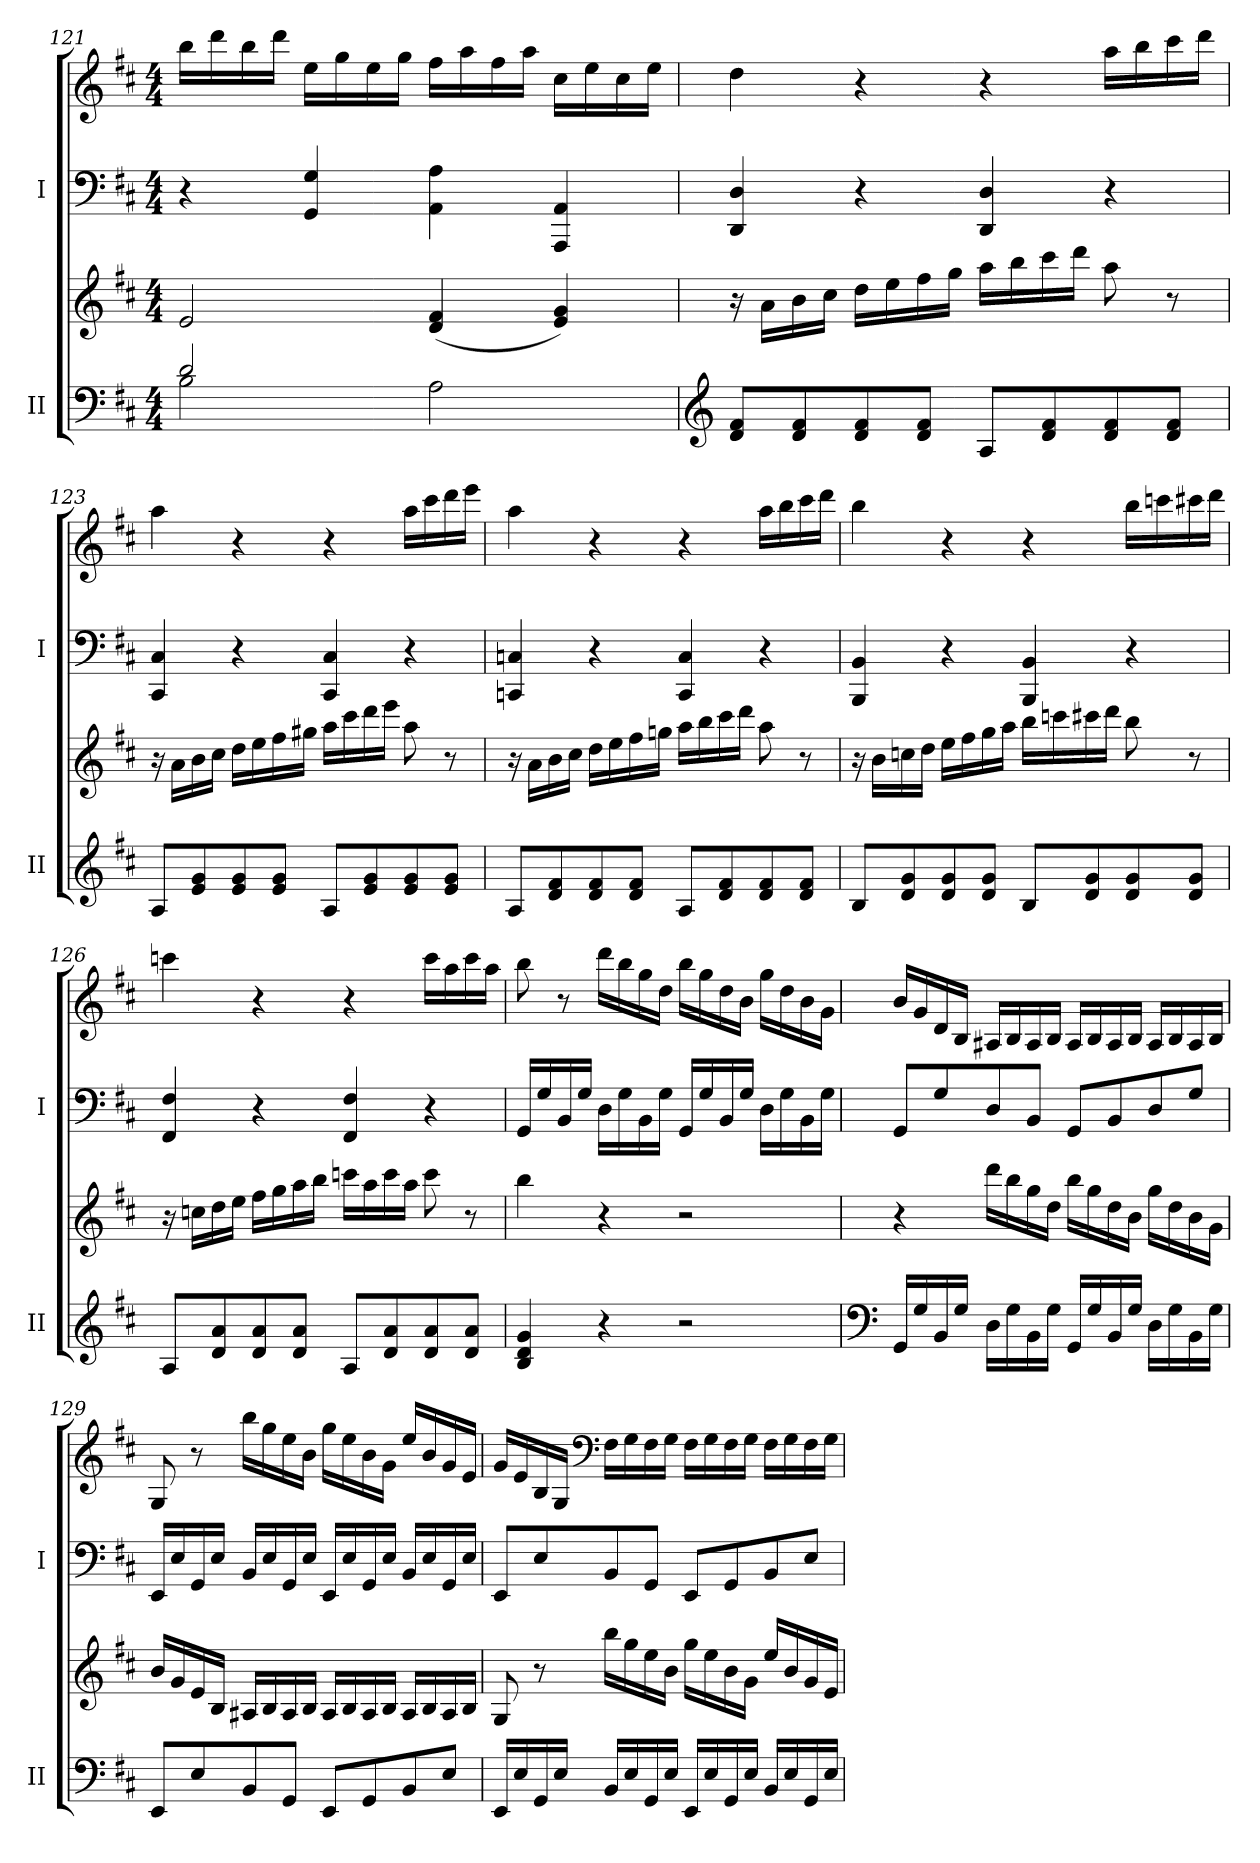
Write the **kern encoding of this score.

**kern	**kern	**kern	**kern
*part2	*part2	*part1	*part1
*staff4	*staff3	*staff2	*staff1
*I"II	*	*I"I	*
*I'II	*	*I'I	*
!!LO:LB:g=z
*clefF4	*clefG2	*clefF4	*clefG2
*k[f#c#]	*k[f#c#]	*k[f#c#]	*k[f#c#]
*M4/4	*M4/4	*M4/4	*M4/4
=121	=121	=121	=121
*^	*	*	*
2d/	2B\	2e/	4r	16bb\LL
.	.	.	.	16ddd\
.	.	.	.	16bb\
.	.	.	.	16ddd\JJ
.	.	.	4GG/ 4G/	16ee\LL
.	.	.	.	16gg\
.	.	.	.	16ee\
.	.	.	.	16gg\JJ
4ryy	2A\	(<4d/ 4f#/	4AA\ 4A\	16ff#\LL
.	.	.	.	16aa\
.	.	.	.	16ff#\
.	.	.	.	16aa\JJ
4ryy	.	4e/ 4g/)	4AAA/ 4AA/	16cc#\LL
.	.	.	.	16ee\
.	.	.	.	16cc#\
.	.	.	.	16ee\JJ
*v	*v	*	*	*
=122	=122	=122	=122
*clefG2	*	*	*
8d/ 8f#/L	16r	4DD/ 4D/	4dd\
.	16a\LL	.	.
8d/ 8f#/	16b\	.	.
.	16cc#\JJ	.	.
8d/ 8f#/	16dd\LL	4r	4r
.	16ee\	.	.
8d/ 8f#/J	16ff#\	.	.
.	16gg\JJ	.	.
8A/L	16aa\LL	4DD/ 4D/	4r
.	16bb\	.	.
8d/ 8f#/	16ccc#\	.	.
.	16ddd\JJ	.	.
8d/ 8f#/	8aa\	4r	16aa\LL
.	.	.	16bb\
8d/ 8f#/J	8r	.	16ccc#\
.	.	.	16ddd\JJ
!!LO:PB:g=z
=123	=123	=123	=123
8A/L	16r	4CC#/ 4C#/	4aa\
.	16a\LL	.	.
8e/ 8g/	16b\	.	.
.	16cc#\JJ	.	.
8e/ 8g/	16dd\LL	4r	4r
.	16ee\	.	.
8e/ 8g/J	16ff#\	.	.
.	16gg#X\JJ	.	.
8A/L	16aa\LL	4CC#/ 4C#/	4r
.	16ccc#\	.	.
8e/ 8g/	16ddd\	.	.
.	16eee\JJ	.	.
8e/ 8g/	8aa\	4r	16aa\LL
.	.	.	16ccc#\
8e/ 8g/J	8r	.	16ddd\
.	.	.	16eee\JJ
=124	=124	=124	=124
8A/L	16r	4CCn/ 4Cn/	4aa\
.	16a\LL	.	.
8d/ 8f#/	16b\	.	.
.	16cc#\JJ	.	.
8d/ 8f#/	16dd\LL	4r	4r
.	16ee\	.	.
8d/ 8f#/J	16ff#\	.	.
.	16ggn\JJ	.	.
8A/L	16aa\LL	4CC/ 4C/	4r
.	16bb\	.	.
8d/ 8f#/	16ccc#\	.	.
.	16ddd\JJ	.	.
8d/ 8f#/	8aa\	4r	16aa\LL
.	.	.	16bb\
8d/ 8f#/J	8r	.	16ccc#\
.	.	.	16ddd\JJ
!!LO:LB:g=z
=125	=125	=125	=125
8B/L	16r	4BBB/ 4BB/	4bb\
.	16b\LL	.	.
8d/ 8g/	16ccn\	.	.
.	16dd\JJ	.	.
8d/ 8g/	16ee\LL	4r	4r
.	16ff#\	.	.
8d/ 8g/J	16gg\	.	.
.	16aa\JJ	.	.
8B/L	16bb\LL	4BBB/ 4BB/	4r
.	16cccn\	.	.
8d/ 8g/	16ccc#X\	.	.
.	16ddd\JJ	.	.
8d/ 8g/	8bb\	4r	16bb\LL
.	.	.	16cccn\
8d/ 8g/J	8r	.	16ccc#X\
.	.	.	16ddd\JJ
=126	=126	=126	=126
8A/L	16r	4FF#/ 4F#/	4cccn\
.	16ccn\LL	.	.
8d/ 8a/	16dd\	.	.
.	16ee\JJ	.	.
8d/ 8a/	16ff#\LL	4r	4r
.	16gg\	.	.
8d/ 8a/J	16aa\	.	.
.	16bb\JJ	.	.
8A/L	16cccn\LL	4FF#/ 4F#/	4r
.	16aa\	.	.
8d/ 8a/	16ccc\	.	.
.	16aa\JJ	.	.
8d/ 8a/	8ccc\	4r	16ccc\LL
.	.	.	16aa\
8d/ 8a/J	8r	.	16ccc\
.	.	.	16aa\JJ
!!LO:LB:g=z
=127	=127	=127	=127
4B/ 4d/ 4g/	4bb\	16GG/LL	8bb\
.	.	16G/	.
.	.	16BB/	8r
.	.	16G/JJ	.
4r	4r	16D\LL	16ddd\LL
.	.	16G\	16bb\
.	.	16BB\	16gg\
.	.	16G\JJ	16dd\JJ
2r	2r	16GG/LL	16bb\LL
.	.	16G/	16gg\
.	.	16BB/	16dd\
.	.	16G/JJ	16b\JJ
.	.	16D\LL	16gg\LL
.	.	16G\	16dd\
.	.	16BB\	16b\
.	.	16G\JJ	16g\JJ
=128	=128	=128	=128
*clefF4	*	*	*
16GG/LL	4r	8GG/L	16b/LL
16G/	.	.	16g/
16BB/	.	8G/	16d/
16G/JJ	.	.	16B/JJ
16D\LL	16ddd\LL	8D/	16A#X/LL
16G\	16bb\	.	16B/
16BB\	16gg\	8BB/J	16A#/
16G\JJ	16dd\JJ	.	16B/JJ
16GG/LL	16bb\LL	8GG/L	16A#/LL
16G/	16gg\	.	16B/
16BB/	16dd\	8BB/	16A#/
16G/JJ	16b\JJ	.	16B/JJ
16D\LL	16gg\LL	8D/	16A#/LL
16G\	16dd\	.	16B/
16BB\	16b\	8G/J	16A#/
16G\JJ	16g\JJ	.	16B/JJ
!!LO:PB:g=z
=129	=129	=129	=129
8EE/L	16b/LL	16EE/LL	8G/
.	16g/	16E/	.
8E/	16e/	16GG/	8r
.	16B/JJ	16E/JJ	.
8BB/	16A#X/LL	16BB/LL	16bb\LL
.	16B/	16E/	16gg\
8GG/J	16A#/	16GG/	16ee\
.	16B/JJ	16E/JJ	16b\JJ
8EE/L	16A#/LL	16EE/LL	16gg\LL
.	16B/	16E/	16ee\
8GG/	16A#/	16GG/	16b\
.	16B/JJ	16E/JJ	16g\JJ
8BB/	16A#/LL	16BB/LL	16ee/LL
.	16B/	16E/	16b/
8E/J	16A#/	16GG/	16g/
.	16B/JJ	16E/JJ	16e/JJ
=130	=130	=130	=130
16EE/LL	8G/	8EE/L	16g/LL
16E/	.	.	16e/
16GG/	8r	8E/	16B/
16E/JJ	.	.	16G/JJ
*	*	*	*clefF4
16BB/LL	16bb\LL	8BB/	16F#\LL
16E/	16gg\	.	16G\
16GG/	16ee\	8GG/J	16F#\
16E/JJ	16b\JJ	.	16G\JJ
16EE/LL	16gg\LL	8EE/L	16F#\LL
16E/	16ee\	.	16G\
16GG/	16b\	8GG/	16F#\
16E/JJ	16g\JJ	.	16G\JJ
16BB/LL	16ee/LL	8BB/	16F#\LL
16E/	16b/	.	16G\
16GG/	16g/	8E/J	16F#\
16E/JJ	16e/JJ	.	16G\JJ
=	=	=	=
*-	*-	*-	*-
